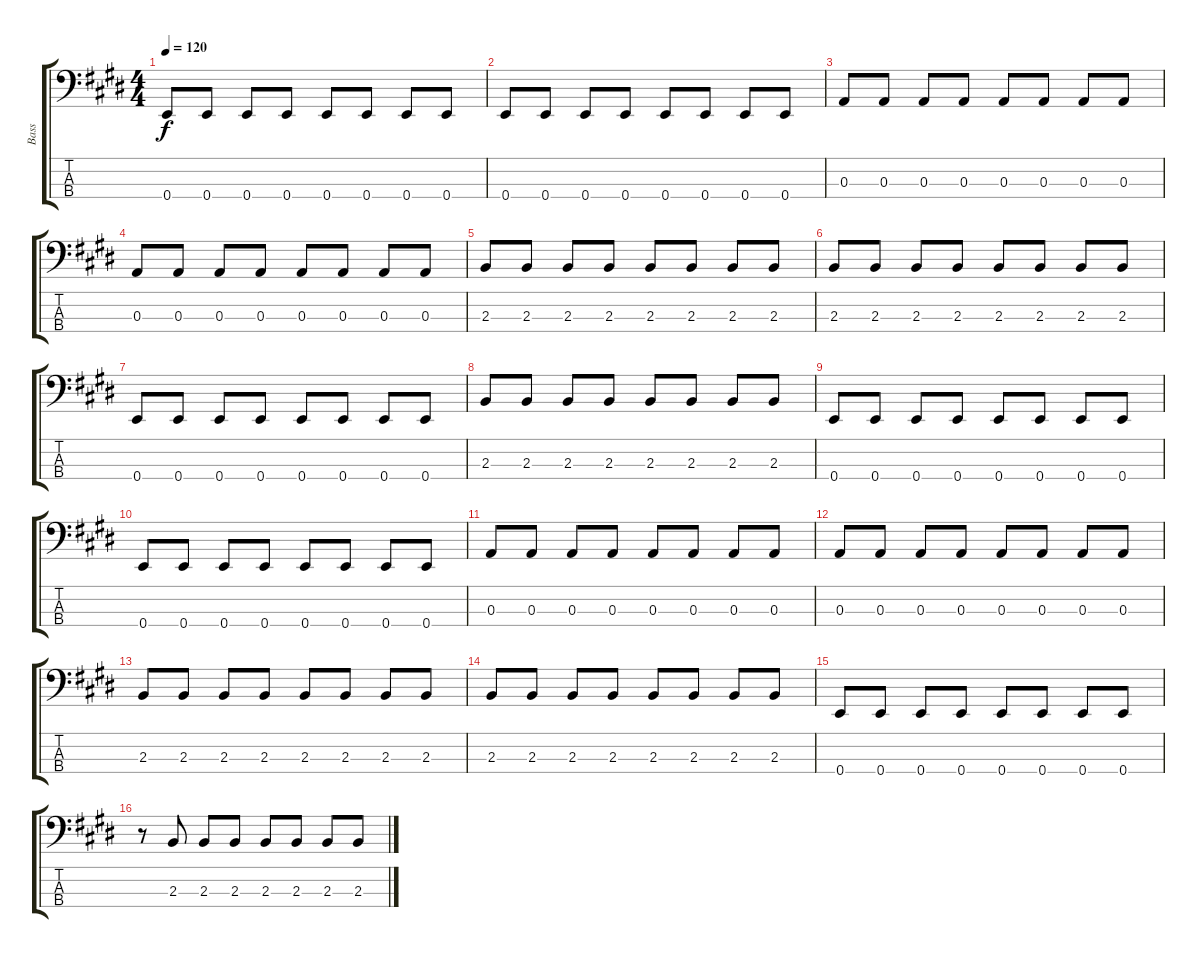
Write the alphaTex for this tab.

\track ("Bass" "Bass") {instrument electricbasspick}
\staff {score tabs}
\tuning (G2 D2 A1 E1) {hide}
\ts (4 4)
\tempo 120
\clef f4
\ks e
0.4.8{dy f} 0.4.8 0.4.8 0.4.8 0.4.8 0.4.8 0.4.8 0.4.8 |
0.4.8 0.4.8 0.4.8 0.4.8 0.4.8 0.4.8 0.4.8 0.4.8 |
0.3.8 0.3.8 0.3.8 0.3.8 0.3.8 0.3.8 0.3.8 0.3.8 |
0.3.8 0.3.8 0.3.8 0.3.8 0.3.8 0.3.8 0.3.8 0.3.8 |
2.3.8 2.3.8 2.3.8 2.3.8 2.3.8 2.3.8 2.3.8 2.3.8 |
2.3.8 2.3.8 2.3.8 2.3.8 2.3.8 2.3.8 2.3.8 2.3.8 |
0.4.8 0.4.8 0.4.8 0.4.8 0.4.8 0.4.8 0.4.8 0.4.8 |
2.3.8 2.3.8 2.3.8 2.3.8 2.3.8 2.3.8 2.3.8 2.3.8 |
0.4.8 0.4.8 0.4.8 0.4.8 0.4.8 0.4.8 0.4.8 0.4.8 |
0.4.8 0.4.8 0.4.8 0.4.8 0.4.8 0.4.8 0.4.8 0.4.8 |
0.3.8 0.3.8 0.3.8 0.3.8 0.3.8 0.3.8 0.3.8 0.3.8 |
0.3.8 0.3.8 0.3.8 0.3.8 0.3.8 0.3.8 0.3.8 0.3.8 |
2.3.8 2.3.8 2.3.8 2.3.8 2.3.8 2.3.8 2.3.8 2.3.8 |
2.3.8 2.3.8 2.3.8 2.3.8 2.3.8 2.3.8 2.3.8 2.3.8 |
0.4.8 0.4.8 0.4.8 0.4.8 0.4.8 0.4.8 0.4.8 0.4.8 |
r.8 2.3.8 2.3.8 2.3.8 2.3.8 2.3.8 2.3.8 2.3.8
